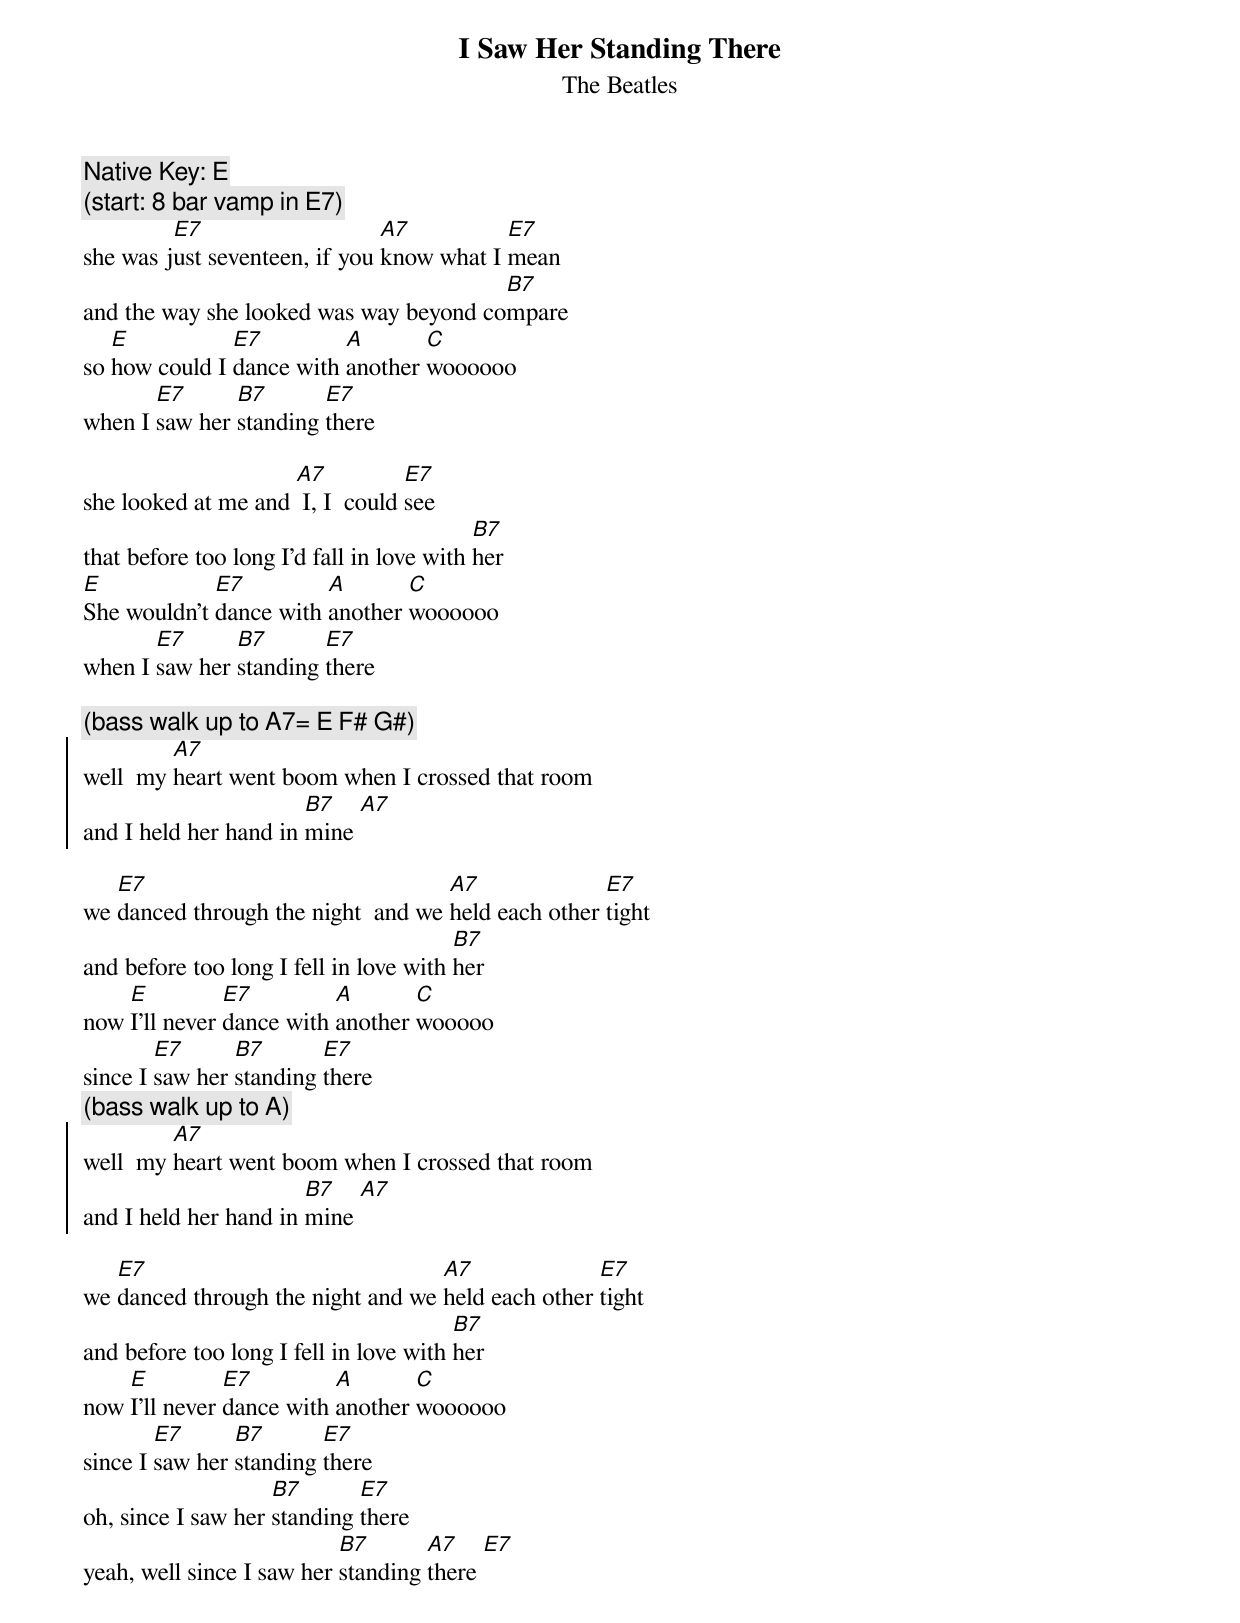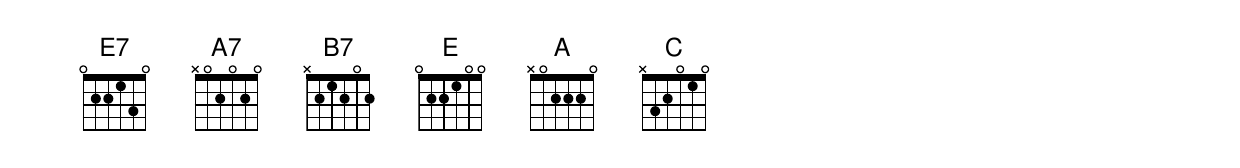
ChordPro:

{title: I Saw Her Standing There}
{subtitle: The Beatles}

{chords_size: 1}
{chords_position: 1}
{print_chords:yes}
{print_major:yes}
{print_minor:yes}
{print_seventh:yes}
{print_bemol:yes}
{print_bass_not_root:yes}
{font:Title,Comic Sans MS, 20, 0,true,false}
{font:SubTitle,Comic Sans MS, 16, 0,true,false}
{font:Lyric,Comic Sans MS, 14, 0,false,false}
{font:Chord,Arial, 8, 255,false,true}
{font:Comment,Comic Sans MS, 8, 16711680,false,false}
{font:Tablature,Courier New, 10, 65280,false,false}
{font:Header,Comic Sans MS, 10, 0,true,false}
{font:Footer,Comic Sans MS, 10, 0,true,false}
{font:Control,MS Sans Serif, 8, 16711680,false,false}
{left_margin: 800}
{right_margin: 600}
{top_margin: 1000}
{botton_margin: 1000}
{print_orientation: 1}
{comment:Native Key: E}
{comment:(start: 8 bar vamp in E7)}
she was j[E7]ust seventeen, if you [A7]know what I [E7]mean
and the way she looked was way beyond co[B7]mpare
so [E]how could I [E7]dance with [A]another [C]woooooo
when I [E7]saw her [B7]standing [E7]there

she looked at me and [A7] I, I  could [E7]see
that before too long I'd fall in love with [B7]her
[E]She wouldn't [E7]dance with [A]another [C]woooooo
when I [E7]saw her [B7]standing [E7]there

{comment:(bass walk up to A7= E F# G#)}
{start_of_chorus}
well  my [A7]heart went boom when I crossed that room
and I held her hand in [B7]mine [A7]
{end_of_chorus}

we [E7]danced through the night  and we [A7]held each other [E7]tight
and before too long I fell in love with [B7]her
now [E]I'll never [E7]dance with [A]another [C]wooooo
since I [E7]saw her [B7]standing [E7]there
{comment:(bass walk up to A)}
{start_of_chorus}
well  my [A7]heart went boom when I crossed that room
and I held her hand in [B7]mine [A7]
{end_of_chorus}

we [E7]danced through the night and we [A7]held each other [E7]tight
and before too long I fell in love with [B7]her
now [E]I'll never [E7]dance with [A]another [C]woooooo
since I [E7]saw her [B7]standing [E7]there
oh, since I saw her [B7]standing [E7]there
yeah, well since I saw her [B7]standing [A7]there [E7]
